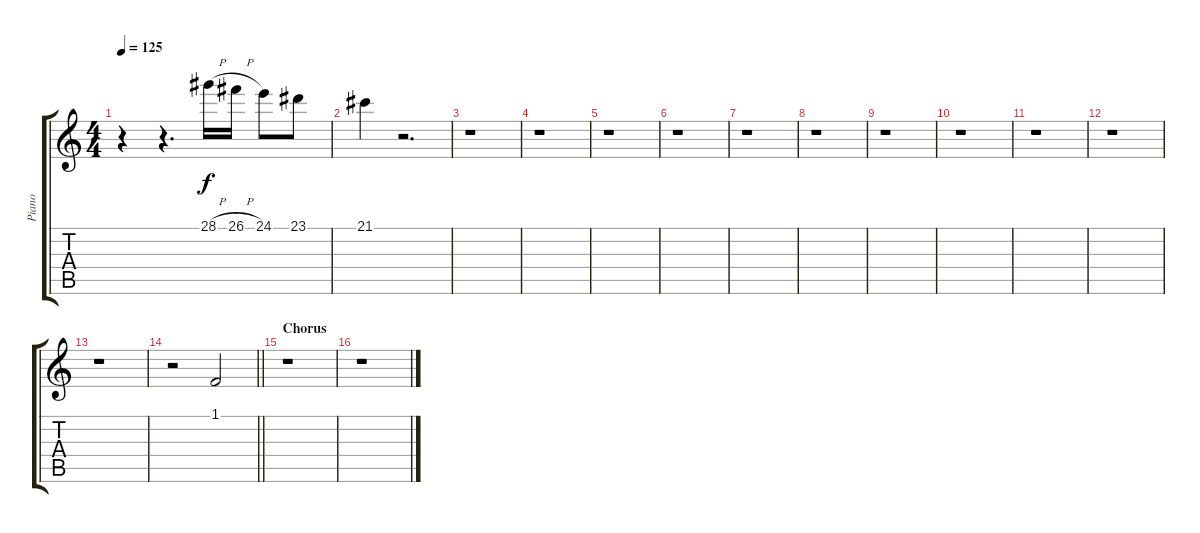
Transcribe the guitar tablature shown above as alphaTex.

\track ("Piano" "Piano") {instrument brightacousticpiano}
\staff {score tabs}
\tuning (E4 B3 G3 D3 A2 E2) {hide}
\ts (4 4)
\tempo 125
\clef g2
\ks c
r.4{dy f} r.4{d} 28.1{h}.16 26.1{h}.16 24.1.8 23.1.8 |
21.1.4 r.2{d} |
r.1 |
r.1 |
r.1 |
r.1 |
r.1 |
r.1 |
r.1 |
r.1 |
r.1 |
r.1 |
r.1 |
\barLineRight lightlight
r.2 1.1.2{instrument reversecymbal} |
\section ("" "Chorus ")
r.1 |
r.1
